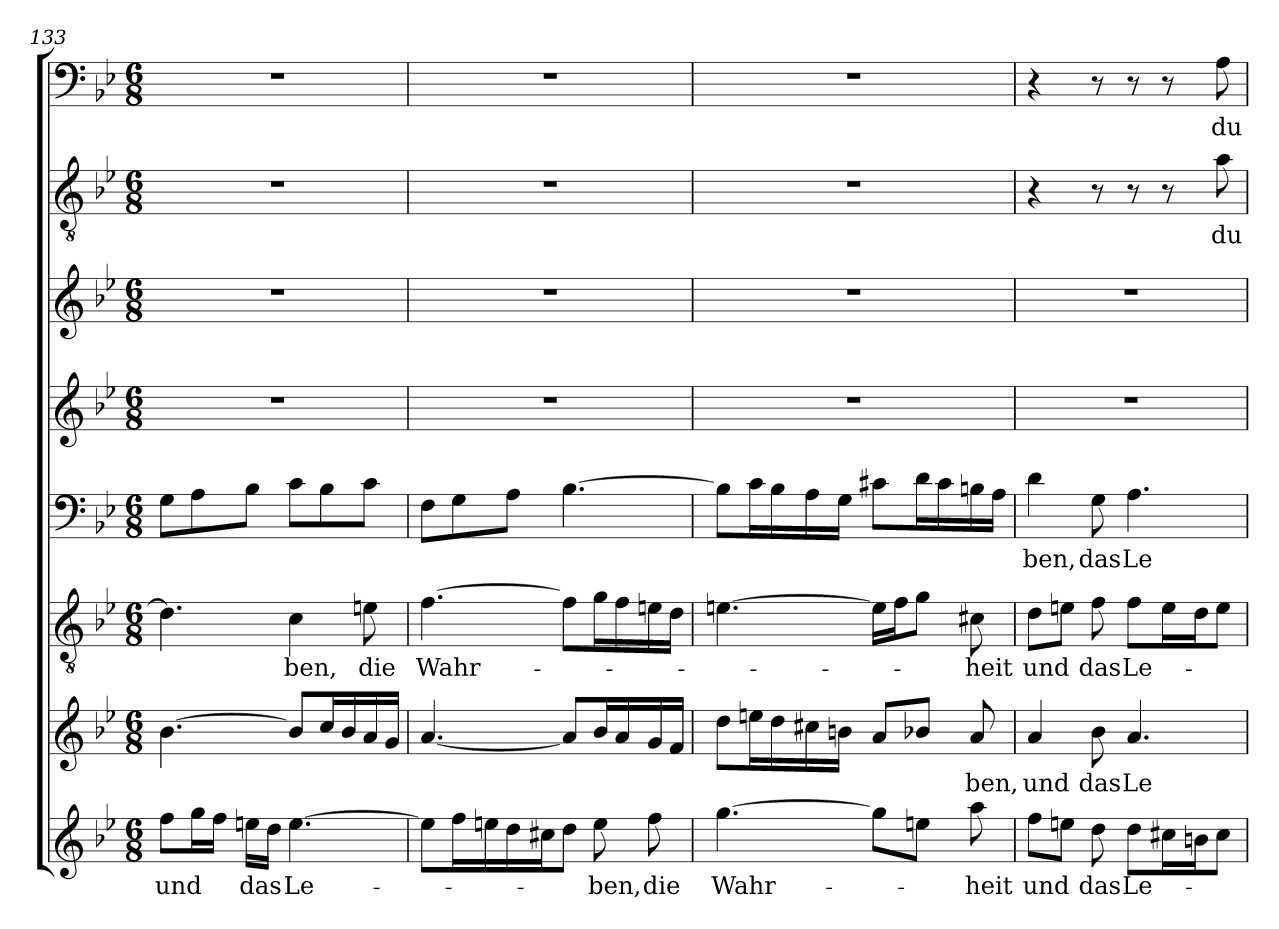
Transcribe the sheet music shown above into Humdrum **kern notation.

**kern	**text	**kern	**text	**kern	**text	**kern	**text	**kern	**kern	**kern	**text	**kern	**text
*part8	*part8	*part7	*part7	*part6	*part6	*part5	*part5	*part4	*part3	*part2	*part2	*part1	*part1
*staff8	*staff8	*staff7	*staff7	*staff6	*staff6	*staff5	*staff5	*staff4	*staff3	*staff2	*staff2	*staff1	*staff1
*clefG2	*	*clefG2	*	*clefGv2	*	*clefF4	*	*clefG2	*clefG2	*clefGv2	*	*clefF4	*
*k[b-e-]	*	*k[b-e-]	*	*k[b-e-]	*	*k[b-e-]	*	*k[b-e-]	*k[b-e-]	*k[b-e-]	*	*k[b-e-]	*
*g:	*	*g:	*	*g:	*	*g:	*	*g:	*g:	*g:	*	*g:	*
*M6/8	*	*M6/8	*	*M6/8	*	*M6/8	*	*M6/8	*M6/8	*M6/8	*	*M6/8	*
=133	=133	=133	=133	=133	=133	=133	=133	=133	=133	=133	=133	=133	=133
8ff\L	und	[4.b-\	.	4.d\]	.	8G\L	.	2.r	2.r	2.r	.	2.r	.
16gg\L	.	.	.	.	.	8A\	.	.	.	.	.	.	.
16ff\JJ	.	.	.	.	.	.	.	.	.	.	.	.	.
16een\LL	das	.	.	.	.	8B-\J	.	.	.	.	.	.	.
16dd\JJ	.	.	.	.	.	.	.	.	.	.	.	.	.
[4.ee\	Le-	8b-/L]	.	4c\	-ben,	8c\L	.	.	.	.	.	.	.
.	.	16cc/L	.	.	.	8B-\	.	.	.	.	.	.	.
.	.	16b-/	.	.	.	.	.	.	.	.	.	.	.
.	.	16a/	.	8en\	die	8c\J	.	.	.	.	.	.	.
.	.	16g/JJ	.	.	.	.	.	.	.	.	.	.	.
=134	=134	=134	=134	=134	=134	=134	=134	=134	=134	=134	=134	=134	=134
8ee\L]	.	[4.a/	.	[4.f\	Wahr-	8F\L	.	2.r	2.r	2.r	.	2.r	.
16ff\L	.	.	.	.	.	8G\	.	.	.	.	.	.	.
16een\	.	.	.	.	.	.	.	.	.	.	.	.	.
16dd\	.	.	.	.	.	8A\J	.	.	.	.	.	.	.
16cc#X\J	.	.	.	.	.	.	.	.	.	.	.	.	.
8dd\J	.	8a/L]	.	8f\L]	.	[4.B-\	.	.	.	.	.	.	.
8ee\	-ben,	16b-/L	.	16g\L	.	.	.	.	.	.	.	.	.
.	.	16a/	.	16f\	.	.	.	.	.	.	.	.	.
8ff\	die	16g/	.	16en\	.	.	.	.	.	.	.	.	.
.	.	16f/JJ	.	16d\JJ	.	.	.	.	.	.	.	.	.
=135	=135	=135	=135	=135	=135	=135	=135	=135	=135	=135	=135	=135	=135
[4.gg\	Wahr-	8dd\L	.	[4.en\	.	8B-\L]	.	2.r	2.r	2.r	.	2.r	.
.	.	16een\L	.	.	.	16c\L	.	.	.	.	.	.	.
.	.	16dd\	.	.	.	16B-\	.	.	.	.	.	.	.
.	.	16cc#X\	.	.	.	16A\	.	.	.	.	.	.	.
.	.	16bn\JJ	.	.	.	16G\JJ	.	.	.	.	.	.	.
8gg\L]	.	8a/L	.	16e\LL]	.	8c#X\L	.	.	.	.	.	.	.
.	.	.	.	16f\J	.	.	.	.	.	.	.	.	.
8een\J	.	8b-X/J	.	8g\J	.	16d\L	.	.	.	.	.	.	.
.	.	.	.	.	.	16c#\	.	.	.	.	.	.	.
8aa\	-heit	8a/	-ben,	8c#X\	-heit	16Bn\	.	.	.	.	.	.	.
.	.	.	.	.	.	16A\JJ	.	.	.	.	.	.	.
=136	=136	=136	=136	=136	=136	=136	=136	=136	=136	=136	=136	=136	=136
8ff\L	und	4a/	und	8d\L	und	4d\	-ben,	2.r	2.r	4r	.	4r	.
8een\J	.	.	.	8en\J	.	.	.	.	.	.	.	.	.
8dd\	das	8b-\	das	8f\	das	8G\	das	.	.	8r	.	8r	.
8dd\L	Le-	4.a/	Le-	8f\L	Le-	4.A\	Le-	.	.	8r	.	8r	.
16cc#X\L	.	.	.	16e\L	.	.	.	.	.	8r	.	8r	.
16bn\J	.	.	.	16d\J	.	.	.	.	.	.	.	.	.
8cc#\J	.	.	.	8e\J	.	.	.	.	.	8a\	du	8A\	du
=	=	=	=	=	=	=	=	=	=	=	=	=	=
*-	*-	*-	*-	*-	*-	*-	*-	*-	*-	*-	*-	*-	*-
